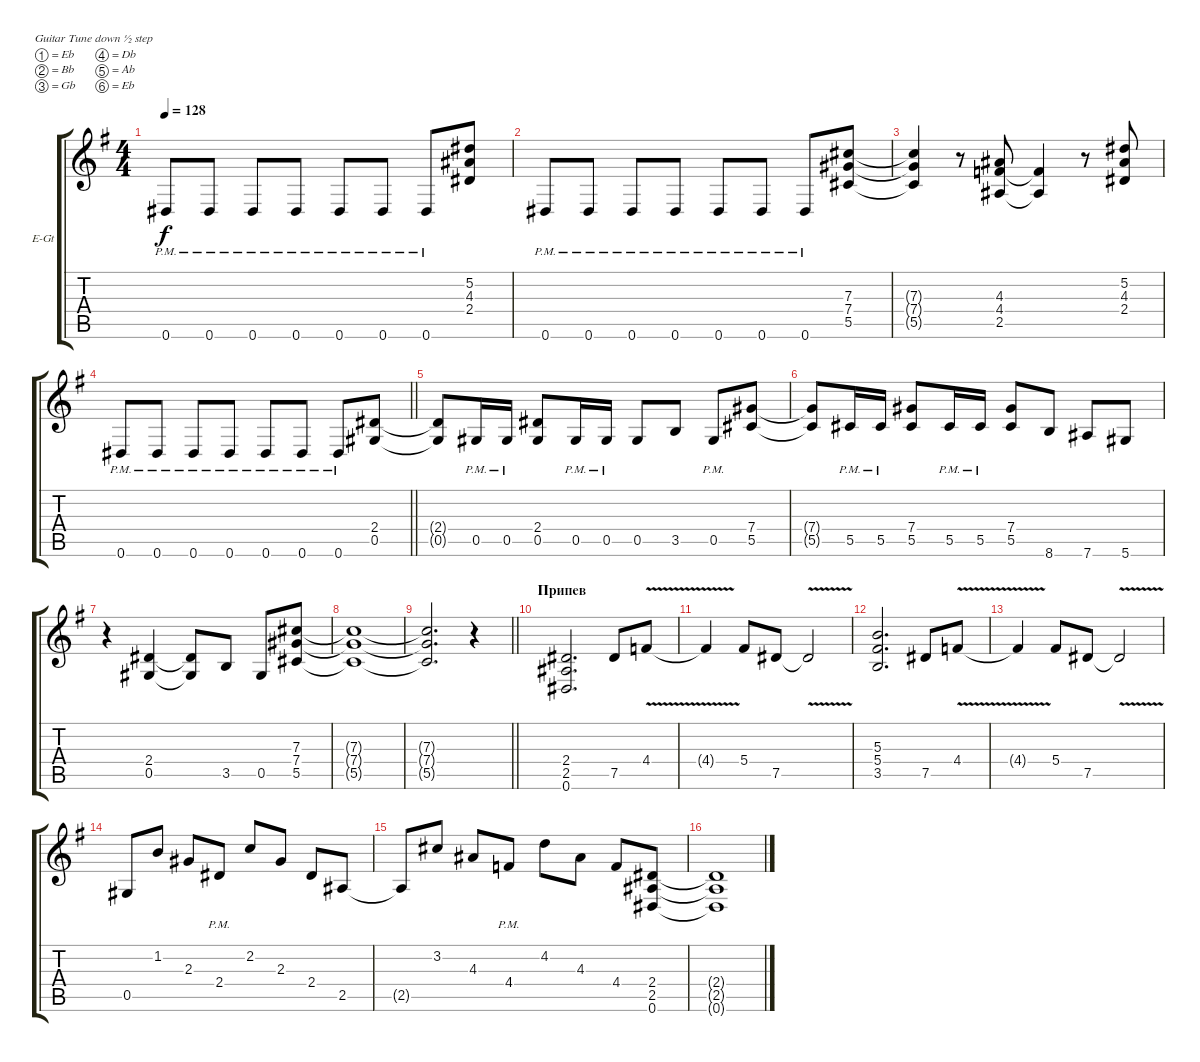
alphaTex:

\bracketExtendMode groupsimilarinstruments
\firstSystemTrackNameOrientation horizontal
\otherSystemsTrackNameOrientation horizontal
\track ("Гитара 2" "E-Gt") {instrument distortionguitar}
\staff {score tabs}
\tuning (Eb4 Bb3 Gb3 Db3 Ab2 Eb2)
\ts (4 4)
\tempo 128
\clef g2
\ks eminor
0.6{pm}.8{dy f} 0.6{pm}.8 0.6{pm}.8 0.6{pm}.8 0.6{pm}.8 0.6{pm}.8 0.6{pm}.8 (5.2 4.3 2.4).8 |
0.6{pm}.8 0.6{pm}.8 0.6{pm}.8 0.6{pm}.8 0.6{pm}.8 0.6{pm}.8 0.6{pm}.8 (7.3 7.4 5.5).8 |
(7.3{t} 7.4{t} 5.5{t}).4 r.8 (4.3 4.4 2.5).8 (4.4{t} 2.5{t}).4 r.8 (5.2 4.3 2.4).8 |
\barLineRight lightlight
0.6{pm}.8 0.6{pm}.8 0.6{pm}.8 0.6{pm}.8 0.6{pm}.8 0.6{pm}.8 0.6{pm}.8 (2.4 0.5).8 |
(2.4{t} 0.5{t}).8 0.5{pm}.16 0.5{pm}.16 (2.4 0.5).8 0.5{pm}.16 0.5{pm}.16 0.5.8 3.5.8 0.5{pm}.8 (7.4 5.5).8 |
(7.4{t} 5.5{t}).8 5.5{pm}.16 5.5{pm}.16 (7.4 5.5).8 5.5{pm}.16 5.5{pm}.16 (7.4 5.5).8 8.6.8 7.6.8 5.6.8 |
r.4 (2.4 0.5).4 (2.4{t} 0.5{t}).8 3.5.8 0.5.8 (7.4 5.5 7.3).8 |
(7.4{t} 5.5{t} 7.3{t}).1 |
\barLineRight lightlight
(7.4{t} 5.5{t} 7.3{t}).2{d} r.4 |
\section ("" "Припев")
(2.5 0.6 2.4).2{d} 7.5.8 4.4{v}.8 |
4.4{v t}.4 5.4.8 7.5.8 7.5{v t}.2 |
(5.4 3.5 5.3).2{d} 7.5.8 4.4{v}.8 |
4.4{v t}.4 5.4.8 7.5.8 7.5{v t}.2 |
0.5.8 1.2.8 2.3.8 2.4{pm}.8 2.2.8 2.3.8 2.4.8 2.5.8 |
2.5{t}.8 3.2.8 4.3.8 4.4{pm}.8 4.2.8 4.3.8 4.4.8 (2.5 0.6 2.4).8 |
(2.5{t} 0.6{t} 2.4{t}).1
